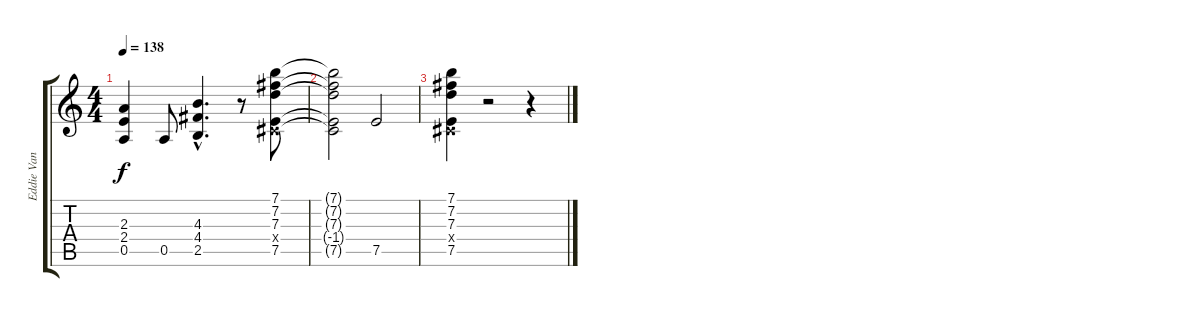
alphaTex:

\track ("Eddie Van Halen (Guitar)" "Eddie Van ") {instrument distortionguitar}
\staff {score tabs}
\tuning (E4 B3 G3 D3 A2 E2) {hide}
\ts (4 4)
\tempo 138
\clef g2
\ks c
(2.3 2.4 0.5).4{dy f} 0.5.8 (4.3{hac} 4.4{hac} 2.5{hac}).4{d} r.8 (7.1 7.2 7.3 -1.4{x} 7.5).8 |
(7.1{t} 7.2{t} 7.3{t} -1.4{t} 7.5{t}).2 7.5.2 |
(7.1 7.2 7.3 -1.4{x} 7.5).4 r.2 r.4
